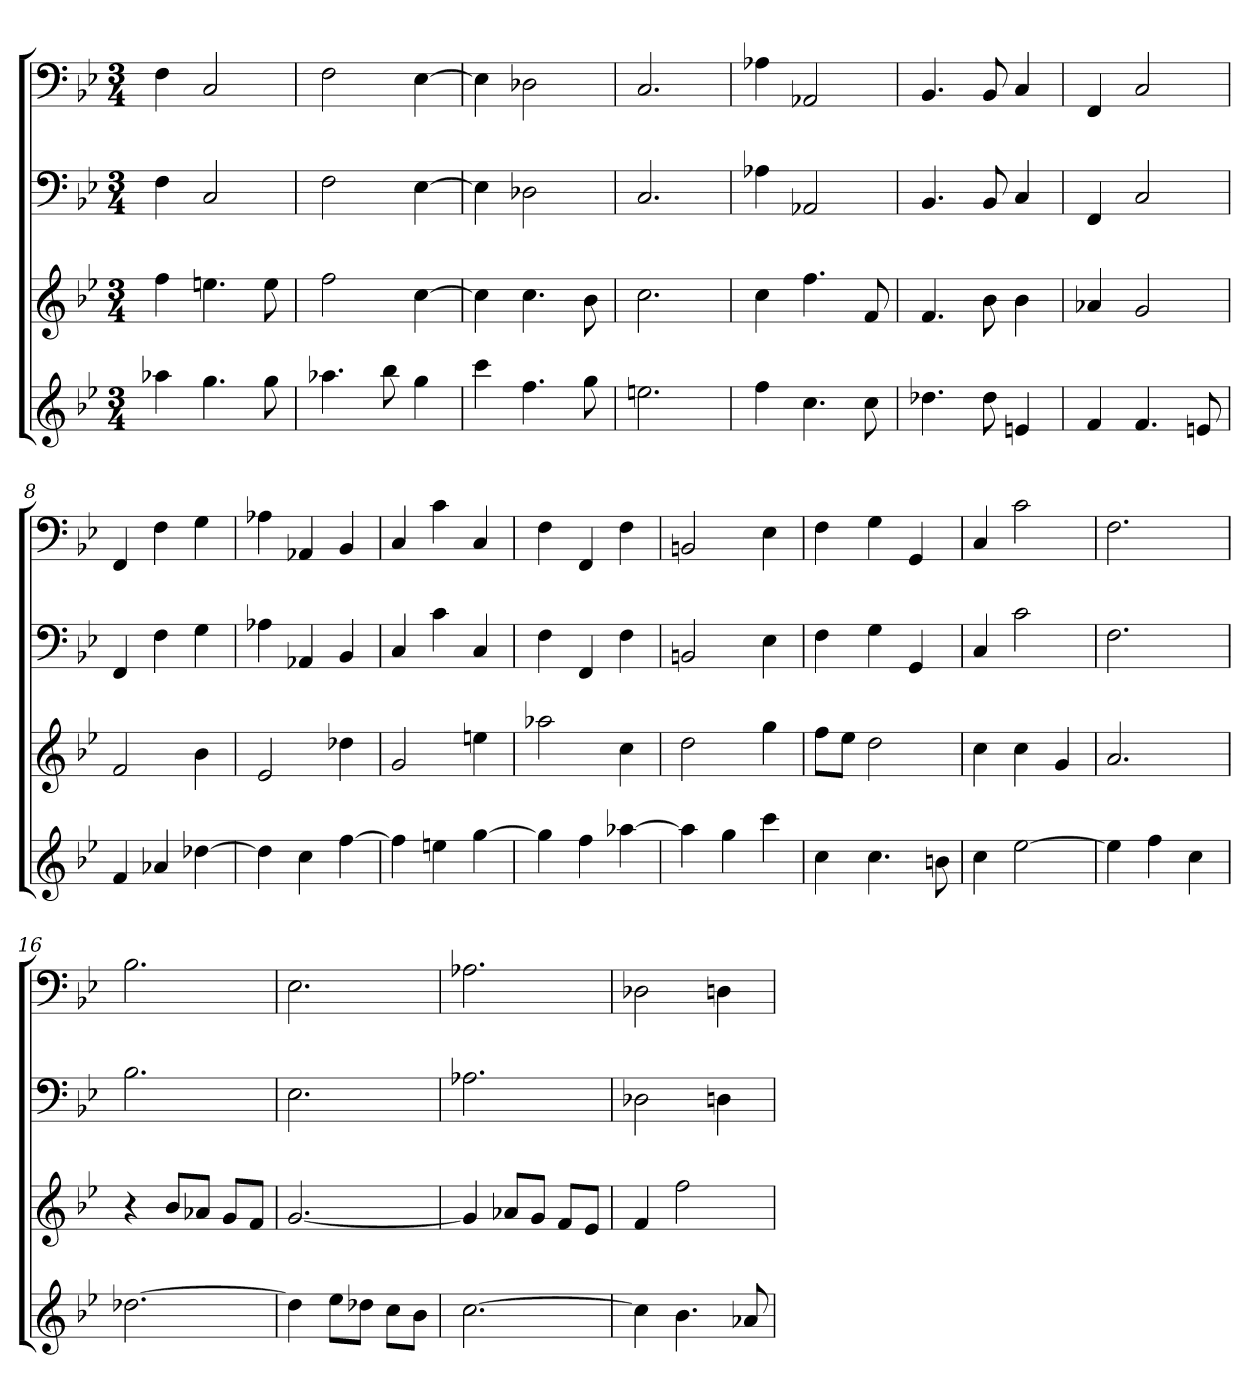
**kern	**kern	**kern	**kern
*part4	*part3	*part2	*part1
*staff4	*staff3	*staff2	*staff1
*k[b-e-]	*k[b-e-]	*k[b-e-]	*k[b-e-]
*B-:	*B-:	*B-:	*B-:
*M3/4	*M3/4	*M3/4	*M3/4
=1	=1	=1	=1
4aa-X	4ff	4F	4F
4.gg	4.een	2C	2C
8gg	8ee	.	.
=2	=2	=2	=2
4.aa-X	2ff	2F	2F
8bb-	.	.	.
4gg	[4cc	[4E-	[4E-
=3	=3	=3	=3
4ccc	4cc]	4E-]	4E-]
4.ff	4.cc	2D-X	2D-X
8gg	8b-	.	.
=4	=4	=4	=4
2.een	2.cc	2.C	2.C
=5	=5	=5	=5
4ff	4cc	4A-X	4A-X
4.cc	4.ff	2AA-X	2AA-X
8cc	8f	.	.
=6	=6	=6	=6
4.dd-X	4.f	4.BB-	4.BB-
8dd-	8b-	8BB-	8BB-
4en	4b-	4C	4C
=7	=7	=7	=7
4f	4a-X	4FF	4FF
4.f	2g	2C	2C
8en	.	.	.
=8	=8	=8	=8
4f	2f	4FF	4FF
4a-X	.	4F	4F
[4dd-X	4b-	4G	4G
=9	=9	=9	=9
4dd-]	2e-	4A-X	4A-X
4cc	.	4AA-X	4AA-X
[4ff	4dd-X	4BB-	4BB-
=10	=10	=10	=10
4ff]	2g	4C	4C
4een	.	4c	4c
[4gg	4een	4C	4C
=11	=11	=11	=11
4gg]	2aa-X	4F	4F
4ff	.	4FF	4FF
[4aa-X	4cc	4F	4F
=12	=12	=12	=12
4aa-]	2dd	2BBn	2BBn
4gg	.	.	.
4ccc	4gg	4E-	4E-
=13	=13	=13	=13
4cc	8ffL	4F	4F
.	8ee-J	.	.
4.cc	2dd	4G	4G
.	.	4GG	4GG
8bn	.	.	.
=14	=14	=14	=14
4cc	4cc	4C	4C
[2ee-	4cc	2c	2c
.	4g	.	.
=15	=15	=15	=15
4ee-]	2.a	2.F	2.F
4ff	.	.	.
4cc	.	.	.
=16	=16	=16	=16
[2.dd-X	4r	2.B-	2.B-
.	8b-L	.	.
.	8a-XJ	.	.
.	8gL	.	.
.	8fJ	.	.
=17	=17	=17	=17
4dd-]	[2.g	2.E-	2.E-
8ee-L	.	.	.
8dd-XJ	.	.	.
8ccL	.	.	.
8b-J	.	.	.
=18	=18	=18	=18
[2.cc	4g]	2.A-X	2.A-X
.	8a-XL	.	.
.	8gJ	.	.
.	8fL	.	.
.	8e-J	.	.
=19	=19	=19	=19
4cc]	4f	2D-X	2D-X
4.b-	2ff	.	.
.	.	4Dn	4Dn
8a-X	.	.	.
=	=	=	=
*-	*-	*-	*-
